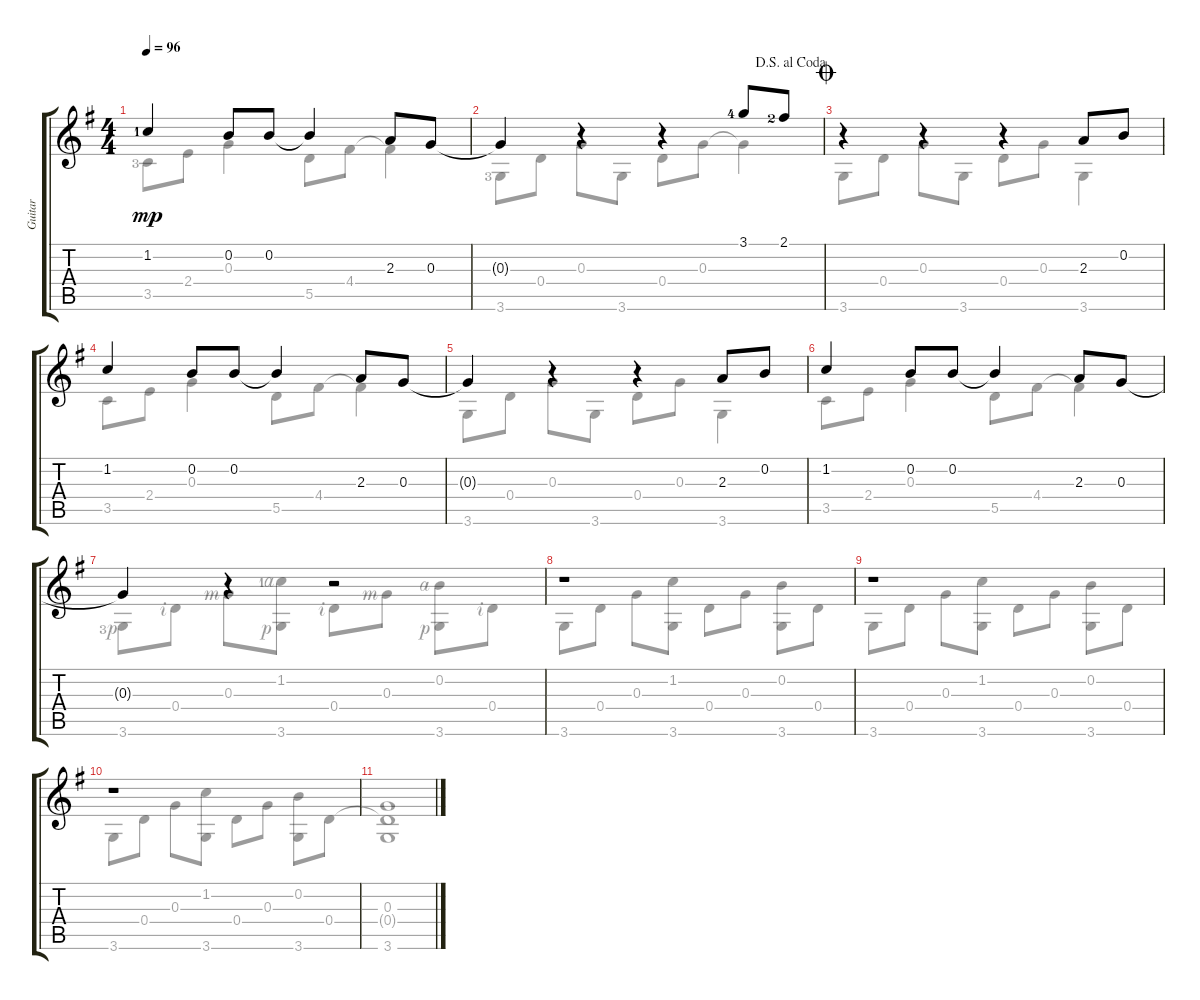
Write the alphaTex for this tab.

\track ("Guitar" "Guitar") {instrument acousticguitarnylon}
\staff {score tabs}
\tuning (E4 B3 G3 D3 A2 E2) {hide}
\voice
\ts (4 4)
\tempo 96
\clef g2
\ks g
1.2{lf 2}.4{dy mp} 0.2.8 0.2.8 0.2{t}.4 2.3.8 0.3.8 |
\jump dalsegnoalcoda
0.3{t}.4 r.4 r.4 3.1{lf 5}.8 2.1{lf 3}.8 |
\jump coda
r.4 r.4 r.4 2.3.8 0.2.8 |
1.2.4 0.2.8 0.2.8 0.2{t}.4 2.3.8 0.3.8 |
0.3{t}.4 r.4 r.4 2.3.8 0.2.8 |
1.2.4 0.2.8 0.2.8 0.2{t}.4 2.3.8 0.3.8 |
0.3{t}.4 r.4 r.2 |
r.1 |
r.1 |
r.1 |
\voice
\clef g2
\ottava regular
\simile none
\ks g
3.5{lf 4}.8{dy mp} 2.4.8 0.3.4 5.5.8 4.4.8 4.4{t}.4 |
3.6{lf 4}.8 0.4.8 0.3.8 3.6.8 0.4.8 0.3.8 0.3{t}.4 |
3.6.8 0.4.8 0.3.8 3.6.8 0.4.8 0.3.8 3.6.4 |
3.5.8 2.4.8 0.3.4 5.5.8 4.4.8 4.4{t}.4 |
3.6.8 0.4.8 0.3.8 3.6.8 0.4.8 0.3.8 3.6.4 |
3.5.8 2.4.8 0.3.4 5.5.8 4.4.8 4.4{t}.4 |
3.6{lf 4 rf 1}.8 0.4{rf 2}.8 0.3{rf 3}.8 (1.2{lf 2 rf 4} 3.6{rf 1}).8 0.4{rf 2}.8 0.3{rf 3}.8 (0.2{rf 4} 3.6{rf 1}).8 0.4{rf 2}.8 |
3.6.8 0.4.8 0.3.8 (1.2 3.6).8 0.4.8 0.3.8 (0.2 3.6).8 0.4.8 |
3.6.8 0.4.8 0.3.8 (1.2 3.6).8 0.4.8 0.3.8 (0.2 3.6).8 0.4.8 |
3.6.8 0.4.8 0.3.8 (1.2 3.6).8 0.4.8 0.3.8 (0.2 3.6).8 0.4.8 |
(0.3 0.4{t} 3.6).1
